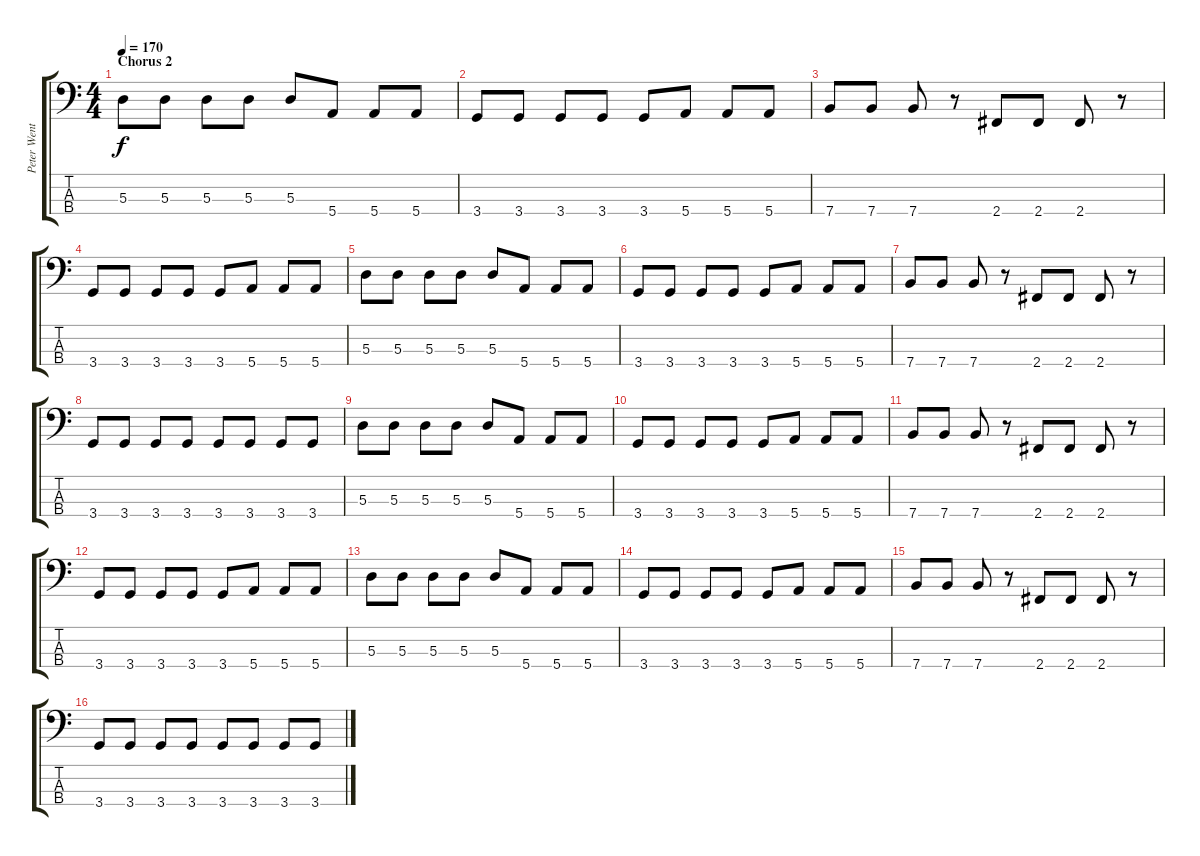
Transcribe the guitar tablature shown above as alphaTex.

\track ("Peter Wentz (Bass)" "Peter Went") {instrument electricbasspick}
\staff {score tabs}
\tuning (G2 D2 A1 E1) {hide}
\ts (4 4)
\section ("" "Chorus 2")
\tempo 170
\clef f4
\ks c
5.3.8{dy f} 5.3.8 5.3.8 5.3.8 5.3.8 5.4.8 5.4.8 5.4.8 |
3.4.8 3.4.8 3.4.8 3.4.8 3.4.8 5.4.8 5.4.8 5.4.8 |
7.4.8 7.4.8 7.4.8 r.8 2.4.8 2.4.8 2.4.8 r.8 |
3.4.8 3.4.8 3.4.8 3.4.8 3.4.8 5.4.8 5.4.8 5.4.8 |
5.3.8 5.3.8 5.3.8 5.3.8 5.3.8 5.4.8 5.4.8 5.4.8 |
3.4.8 3.4.8 3.4.8 3.4.8 3.4.8 5.4.8 5.4.8 5.4.8 |
7.4.8 7.4.8 7.4.8 r.8 2.4.8 2.4.8 2.4.8 r.8 |
3.4.8 3.4.8 3.4.8 3.4.8 3.4.8 3.4.8 3.4.8 3.4.8 |
5.3.8 5.3.8 5.3.8 5.3.8 5.3.8 5.4.8 5.4.8 5.4.8 |
3.4.8 3.4.8 3.4.8 3.4.8 3.4.8 5.4.8 5.4.8 5.4.8 |
7.4.8 7.4.8 7.4.8 r.8 2.4.8 2.4.8 2.4.8 r.8 |
3.4.8 3.4.8 3.4.8 3.4.8 3.4.8 5.4.8 5.4.8 5.4.8 |
5.3.8 5.3.8 5.3.8 5.3.8 5.3.8 5.4.8 5.4.8 5.4.8 |
3.4.8 3.4.8 3.4.8 3.4.8 3.4.8 5.4.8 5.4.8 5.4.8 |
7.4.8 7.4.8 7.4.8 r.8 2.4.8 2.4.8 2.4.8 r.8 |
3.4.8 3.4.8 3.4.8 3.4.8 3.4.8 3.4.8 3.4.8 3.4.8
